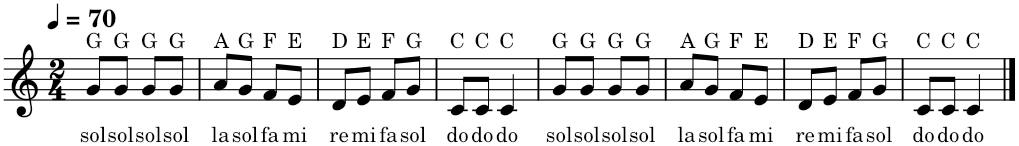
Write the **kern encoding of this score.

**kern	**text
*part1	*part1
*staff1	*staff1
*I"Piano	*
*I'Pno.	*
*clefG2	*
*k[]	*
*M2/4	*
*MM70	*
=1	=1
!LO:TX:a:t=G	!
!	!LO:LY:b
8g/L	sol
!LO:TX:a:t=G	!
!	!LO:LY:b
8g/J	sol
!LO:TX:a:t=G	!
!	!LO:LY:b
8g/L	sol
!LO:TX:a:t=G	!
!	!LO:LY:b
8g/J	sol
=2	=2
!LO:TX:a:t=A	!
!	!LO:LY:b
8a/L	la
!LO:TX:a:t=G	!
!	!LO:LY:b
8g/J	sol
!LO:TX:a:t=F	!
!	!LO:LY:b
8f/L	fa
!LO:TX:a:t=E	!
!	!LO:LY:b
8e/J	mi
=3	=3
!LO:TX:a:t=D	!
!	!LO:LY:b
8d/L	re
!LO:TX:a:t=E	!
!	!LO:LY:b
8e/J	mi
!LO:TX:a:t=F	!
!	!LO:LY:b
8f/L	fa
!LO:TX:a:t=G	!
!	!LO:LY:b
8g/J	sol
=4	=4
!LO:TX:a:t=C	!
!	!LO:LY:b
8c/L	do
!LO:TX:a:t=C	!
!	!LO:LY:b
8c/J	do
!LO:TX:a:t=C	!
!	!LO:LY:b
4c/	do
=5	=5
!LO:TX:a:t=G	!
!	!LO:LY:b
8g/L	sol
!LO:TX:a:t=G	!
!	!LO:LY:b
8g/J	sol
!LO:TX:a:t=G	!
!	!LO:LY:b
8g/L	sol
!LO:TX:a:t=G	!
!	!LO:LY:b
8g/J	sol
=6	=6
!LO:TX:a:t=A	!
!	!LO:LY:b
8a/L	la
!LO:TX:a:t=G	!
!	!LO:LY:b
8g/J	sol
!LO:TX:a:t=F	!
!	!LO:LY:b
8f/L	fa
!LO:TX:a:t=E	!
!	!LO:LY:b
8e/J	mi
=7	=7
!LO:TX:a:t=D	!
!	!LO:LY:b
8d/L	re
!LO:TX:a:t=E	!
!	!LO:LY:b
8e/J	mi
!LO:TX:a:t=F	!
!	!LO:LY:b
8f/L	fa
!LO:TX:a:t=G	!
!	!LO:LY:b
8g/J	sol
=8	=8
!LO:TX:a:t=C	!
!	!LO:LY:b
8c/L	do
!LO:TX:a:t=C	!
!	!LO:LY:b
8c/J	do
!LO:TX:a:t=C	!
!	!LO:LY:b
4c/	do
==	==
*-	*-
